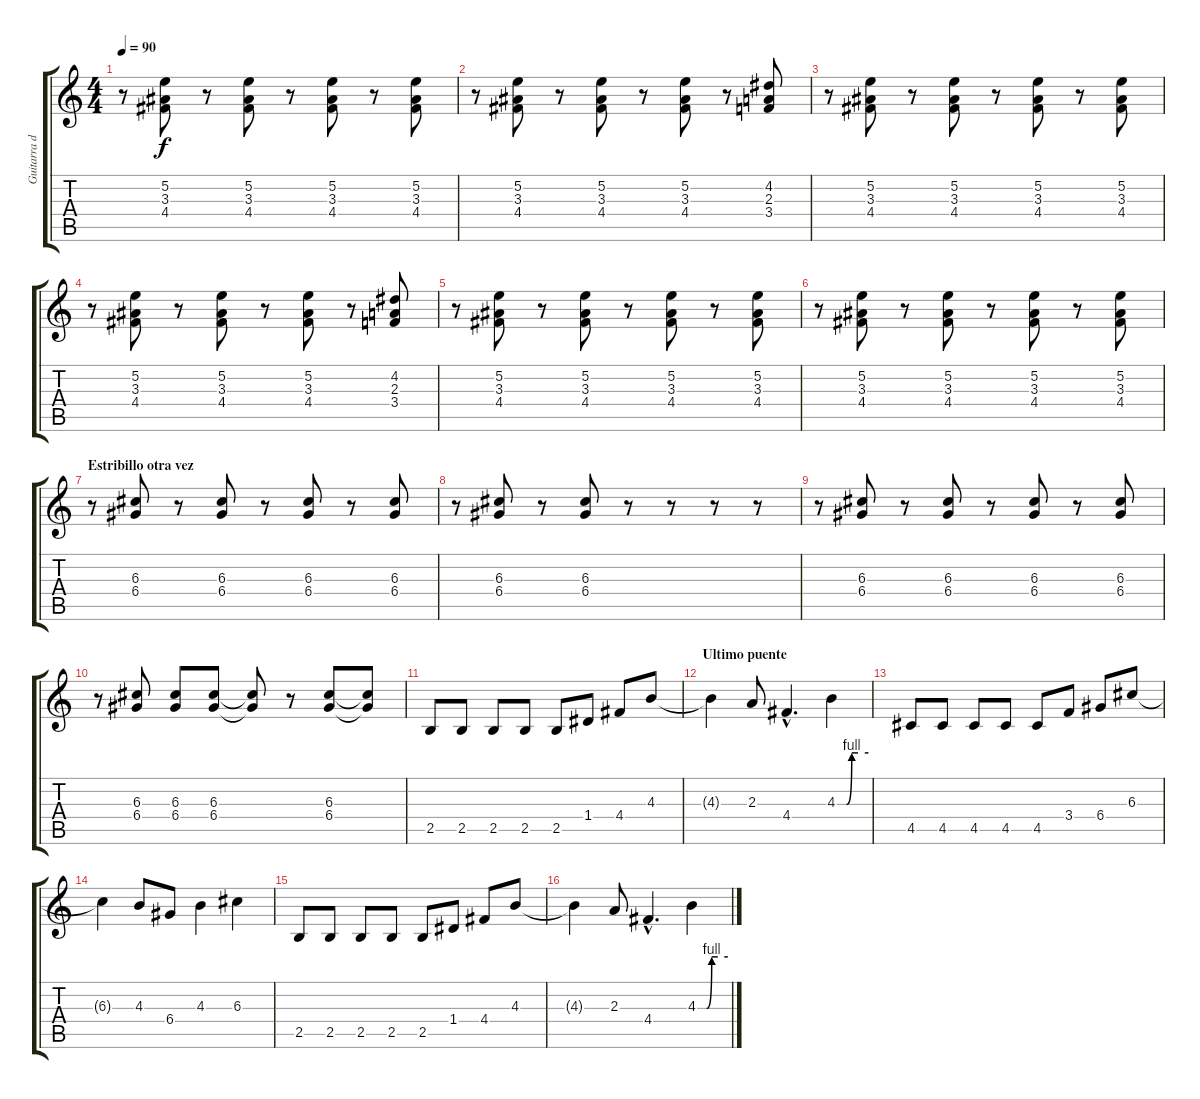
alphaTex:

\track ("Guitarra distorsionada" "Guitarra d") {instrument distortionguitar}
\staff {score tabs}
\tuning (E4 B3 G3 D3 A2 E2) {hide}
\ts (4 4)
\tempo 90
\clef g2
\ks c
r.8{dy f} (5.2 3.3 4.4).8 r.8 (5.2 3.3 4.4).8 r.8 (5.2 3.3 4.4).8 r.8 (5.2 3.3 4.4).8 |
r.8 (5.2 3.3 4.4).8 r.8 (5.2 3.3 4.4).8 r.8 (5.2 3.3 4.4).8 r.8 (4.2 2.3 3.4).8 |
r.8 (5.2 3.3 4.4).8 r.8 (5.2 3.3 4.4).8 r.8 (5.2 3.3 4.4).8 r.8 (5.2 3.3 4.4).8 |
r.8 (5.2 3.3 4.4).8 r.8 (5.2 3.3 4.4).8 r.8 (5.2 3.3 4.4).8 r.8 (4.2 2.3 3.4).8 |
r.8 (5.2 3.3 4.4).8 r.8 (5.2 3.3 4.4).8 r.8 (5.2 3.3 4.4).8 r.8 (5.2 3.3 4.4).8 |
r.8 (5.2 3.3 4.4).8 r.8 (5.2 3.3 4.4).8 r.8 (5.2 3.3 4.4).8 r.8 (5.2 3.3 4.4).8 |
\section ("" "Estribillo otra vez")
r.8 (6.3 6.4).8 r.8 (6.3 6.4).8 r.8 (6.3 6.4).8 r.8 (6.3 6.4).8 |
r.8 (6.3 6.4).8 r.8 (6.3 6.4).8 r.8 r.8 r.8 r.8 |
r.8 (6.3 6.4).8 r.8 (6.3 6.4).8 r.8 (6.3 6.4).8 r.8 (6.3 6.4).8 |
r.8 (6.3 6.4).8 (6.3 6.4).8 (6.3 6.4).8 (6.3{t} 6.4{t}).8 r.8 (6.3 6.4).8 (6.3{t} 6.4{t}).8 |
2.5.8 2.5.8 2.5.8 2.5.8 2.5.8 1.4.8 4.4.8 4.3.8 |
\section ("" "Ultimo puente")
4.3{t}.4 2.3.8 4.4{hac}.4{d} 4.3{be (custom 0 0 18 0 28 4 40 4 60 4)}.4 |
4.5.8 4.5.8 4.5.8 4.5.8 4.5.8 3.4.8 6.4.8 6.3.8 |
6.3{t}.4 4.3.8 6.4.8 4.3.4 6.3.4 |
2.5.8 2.5.8 2.5.8 2.5.8 2.5.8 1.4.8 4.4.8 4.3.8 |
4.3{t}.4 2.3.8 4.4{hac}.4{d} 4.3{be (custom 0 0 18 0 28 4 40 4 60 4)}.4
